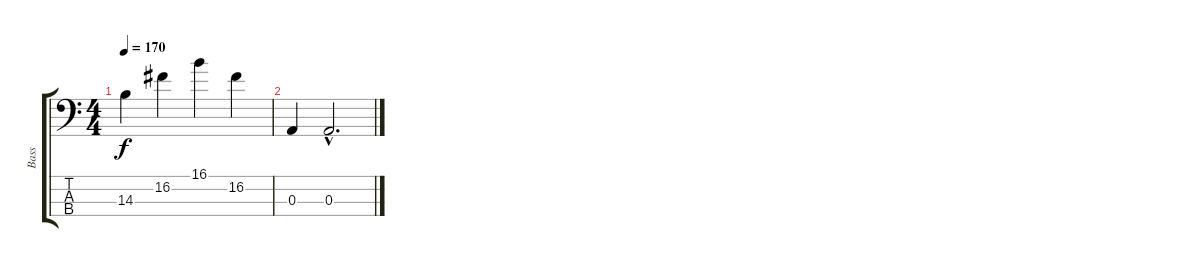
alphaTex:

\track ("Bass" "Bass") {instrument electricbasspick}
\staff {score tabs}
\tuning (G2 D2 A1 E1) {hide}
\ts (4 4)
\tempo 170
\clef f4
\ks c
14.3.4{dy f} 16.2.4 16.1.4 16.2.4 |
0.3.4 0.3{hac}.2{d}
